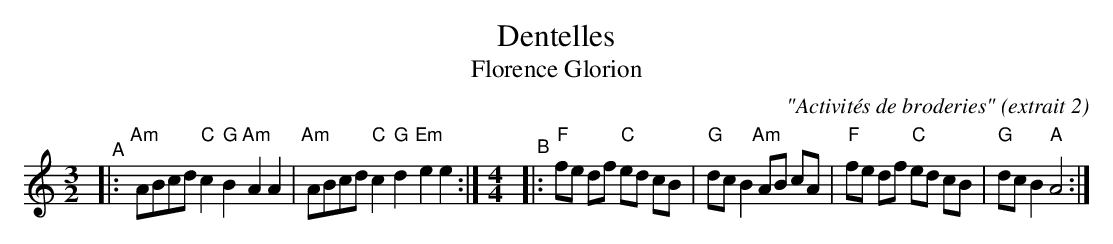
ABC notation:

X:1
T: Dentelles
T: Florence Glorion
O: "Activit\'es de broderies" (extrait 2)
M: 3/2
L: 1/8
K: Am
"^A"|:\
"Am"ABcd "C"c2"G"B2 "Am"A2A2 | "Am"ABcd "C"c2"G"d2 "Em"e2e2 :|\
[M: 4/4]\
"^B"|:\
"F"fe df "C"ed cB | "G"dc B2 "Am"AB cA |\
"F"fe df "C"ed cB | "G"dc B2 "A"A4 :|
